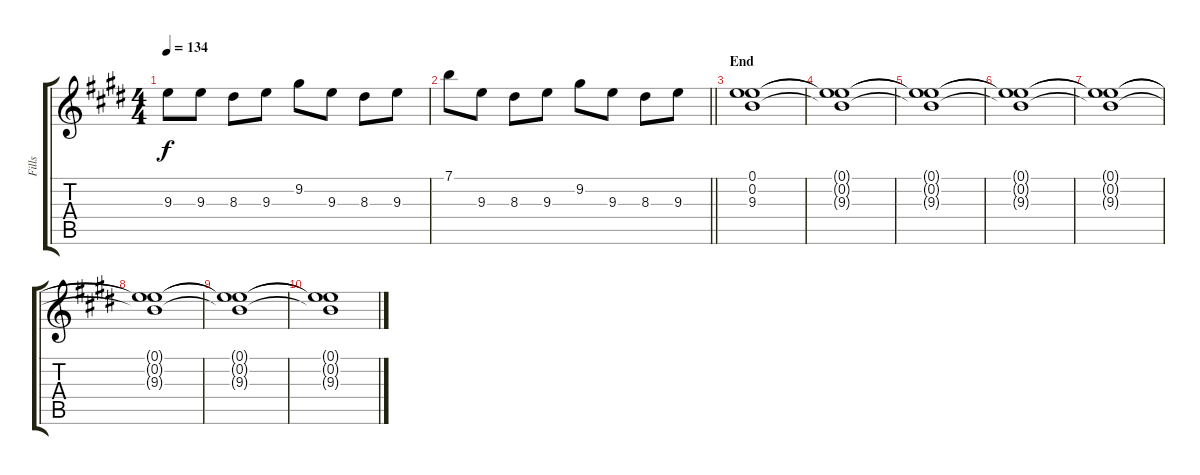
\track ("Fills" "Fills") {instrument overdrivenguitar}
\staff {score tabs}
\tuning (E4 B3 G3 D3 A2 E2) {hide}
\ts (4 4)
\tempo 134
\clef g2
\ks e
9.3{t}.8{dy f} 9.3.8 8.3.8 9.3.8 9.2.8 9.3.8 8.3.8 9.3.8 |
\barLineRight lightlight
7.1.8 9.3.8 8.3.8 9.3.8 9.2.8 9.3.8 8.3.8 9.3.8 |
\section ("" "End")
(0.1 0.2 9.3).1{volume 8} |
(0.1{t} 0.2{t} 9.3{t}).1 |
(0.1{t} 0.2{t} 9.3{t}).1 |
(0.1{t} 0.2{t} 9.3{t}).1 |
(0.1{t} 0.2{t} 9.3{t}).1{volume 0} |
(0.1{t} 0.2{t} 9.3{t}).1 |
(0.1{t} 0.2{t} 9.3{t}).1 |
(0.1{t} 0.2{t} 9.3{t}).1
